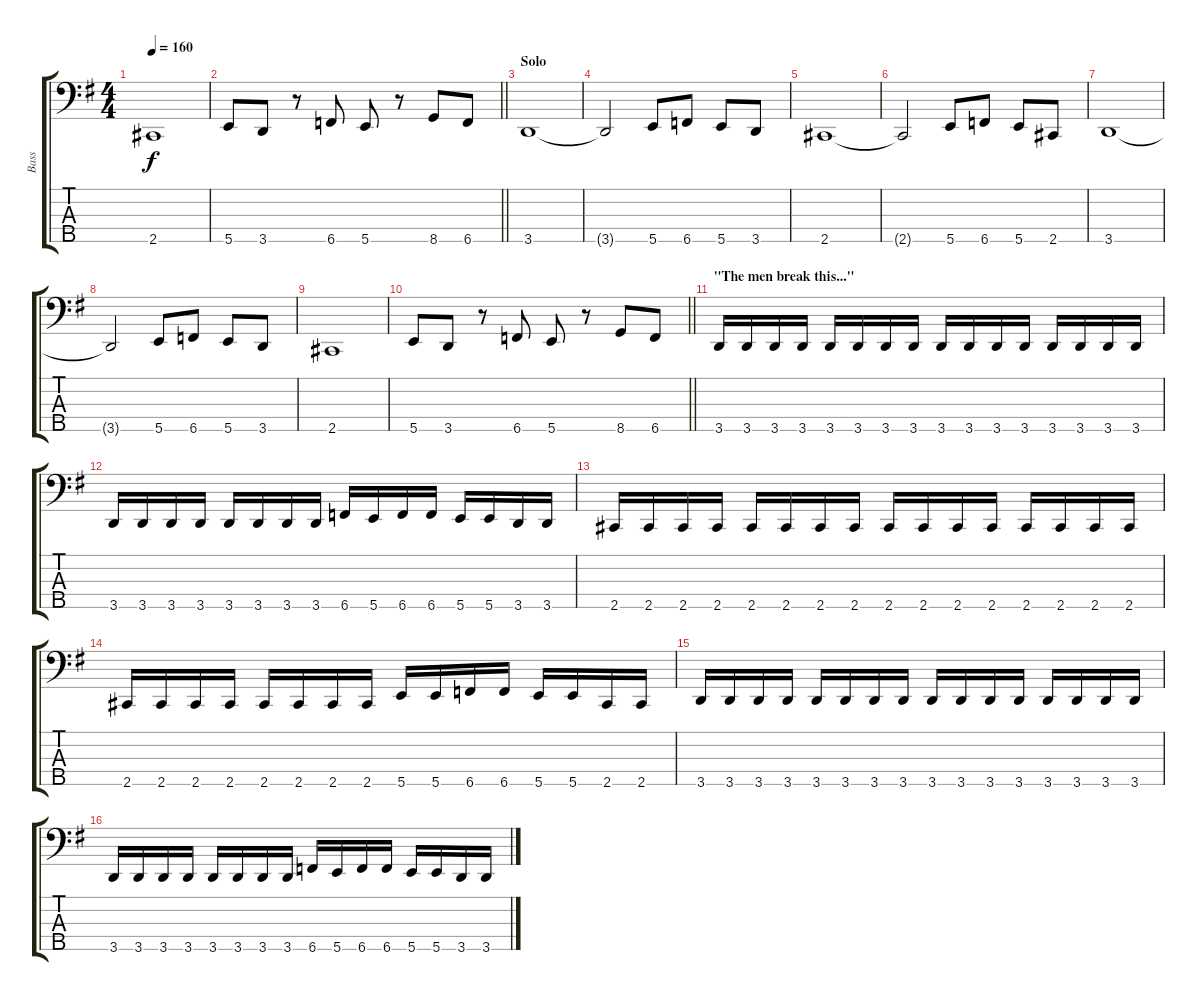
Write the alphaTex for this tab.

\track ("Bass" "Bass") {instrument electricbassfinger}
\staff {score tabs}
\tuning (G2 D2 A1 E1 B0) {hide}
\ts (4 4)
\tempo 160
\clef f4
\ks g
2.5.1{dy f} |
\barLineRight lightlight
5.5.8 3.5.8 r.8 6.5.8 5.5.8 r.8 8.5.8 6.5.8 |
\section ("" "Solo")
3.5.1 |
3.5{t}.2 5.5.8 6.5.8 5.5.8 3.5.8 |
2.5.1 |
2.5{t}.2 5.5.8 6.5.8 5.5.8 2.5.8 |
3.5.1 |
3.5{t}.2 5.5.8 6.5.8 5.5.8 3.5.8 |
2.5.1 |
\barLineRight lightlight
5.5.8 3.5.8 r.8 6.5.8 5.5.8 r.8 8.5.8 6.5.8 |
\section ("" "\"The men break this...\"")
3.5.16 3.5.16 3.5.16 3.5.16 3.5.16 3.5.16 3.5.16 3.5.16 3.5.16 3.5.16 3.5.16 3.5.16 3.5.16 3.5.16 3.5.16 3.5.16 |
3.5.16 3.5.16 3.5.16 3.5.16 3.5.16 3.5.16 3.5.16 3.5.16 6.5.16 5.5.16 6.5.16 6.5.16 5.5.16 5.5.16 3.5.16 3.5.16 |
2.5.16 2.5.16 2.5.16 2.5.16 2.5.16 2.5.16 2.5.16 2.5.16 2.5.16 2.5.16 2.5.16 2.5.16 2.5.16 2.5.16 2.5.16 2.5.16 |
2.5.16 2.5.16 2.5.16 2.5.16 2.5.16 2.5.16 2.5.16 2.5.16 5.5.16 5.5.16 6.5.16 6.5.16 5.5.16 5.5.16 2.5.16 2.5.16 |
3.5.16 3.5.16 3.5.16 3.5.16 3.5.16 3.5.16 3.5.16 3.5.16 3.5.16 3.5.16 3.5.16 3.5.16 3.5.16 3.5.16 3.5.16 3.5.16 |
3.5.16 3.5.16 3.5.16 3.5.16 3.5.16 3.5.16 3.5.16 3.5.16 6.5.16 5.5.16 6.5.16 6.5.16 5.5.16 5.5.16 3.5.16 3.5.16
